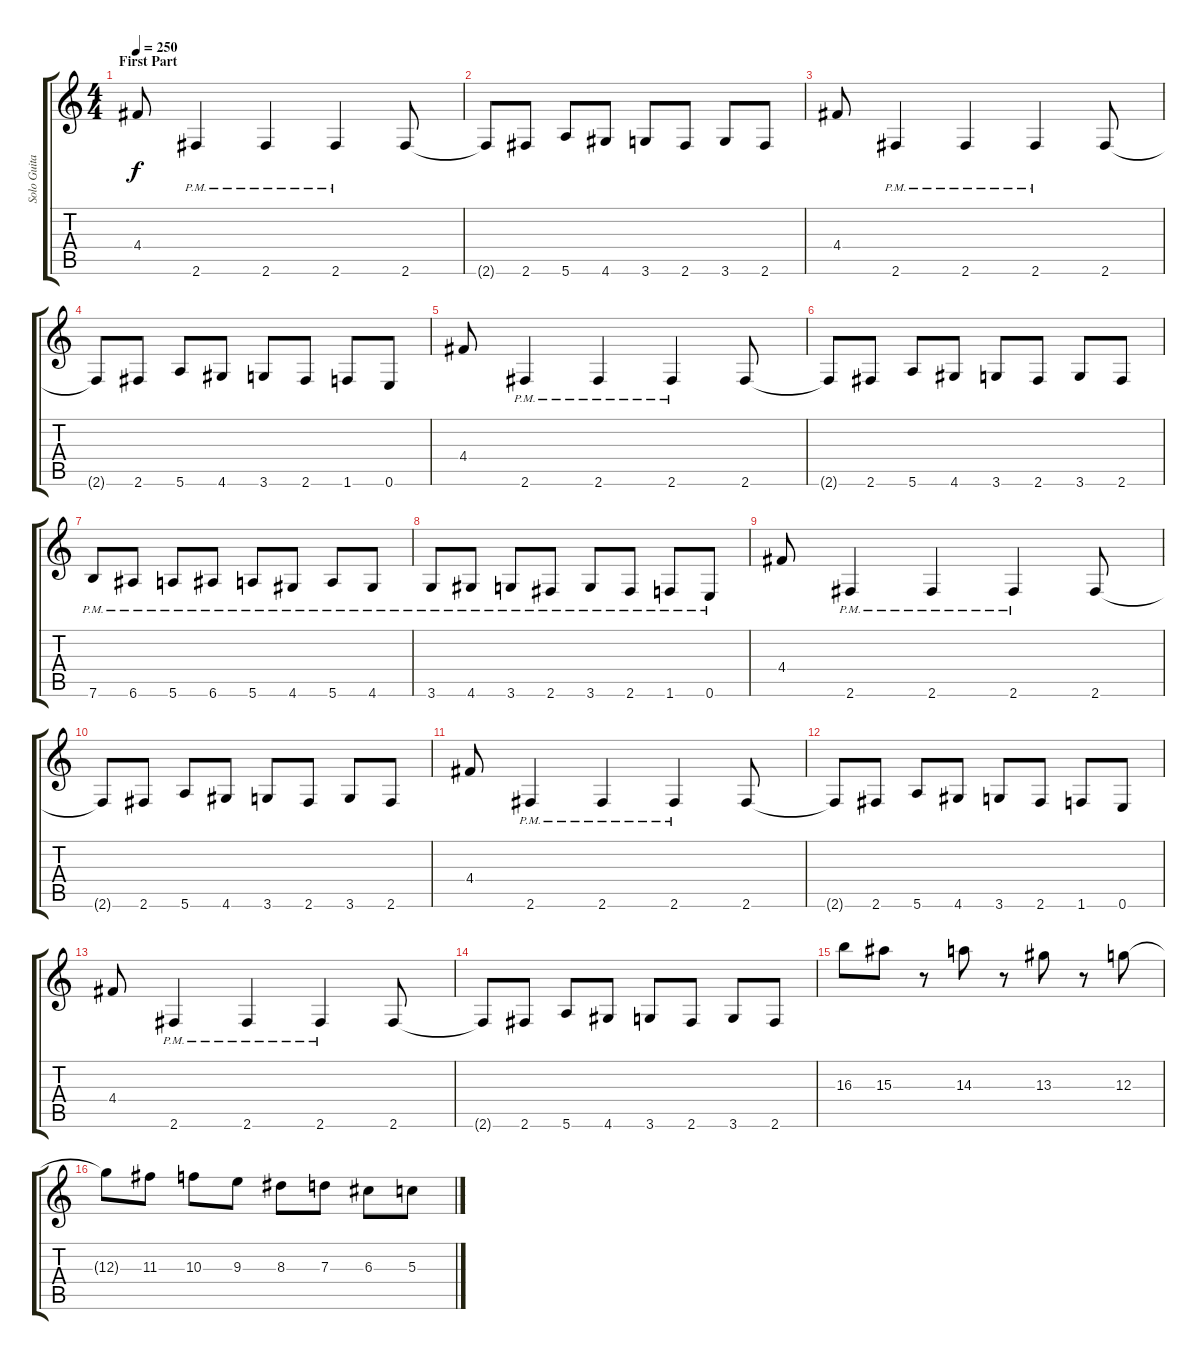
\track ("Solo Guitar" "Solo Guita") {instrument overdrivenguitar}
\staff {score tabs}
\tuning (E4 B3 G3 D3 A2 E2) {hide}
\ts (4 4)
\section ("" "First Part")
\tempo 250
\clef g2
\ks c
4.4.8{dy f} 2.6{pm}.4 2.6{pm}.4 2.6{pm}.4 2.6.8 |
2.6{t}.8 2.6.8 5.6.8 4.6.8 3.6.8 2.6.8 3.6.8 2.6.8 |
4.4.8 2.6{pm}.4 2.6{pm}.4 2.6{pm}.4 2.6.8 |
2.6{t}.8 2.6.8 5.6.8 4.6.8 3.6.8 2.6.8 1.6.8 0.6.8 |
4.4.8 2.6{pm}.4 2.6{pm}.4 2.6{pm}.4 2.6.8 |
2.6{t}.8 2.6.8 5.6.8 4.6.8 3.6.8 2.6.8 3.6.8 2.6.8 |
7.6{pm}.8 6.6{pm}.8 5.6{pm}.8 6.6{pm}.8 5.6{pm}.8 4.6{pm}.8 5.6{pm}.8 4.6{pm}.8 |
3.6{pm}.8 4.6{pm}.8 3.6{pm}.8 2.6{pm}.8 3.6{pm}.8 2.6{pm}.8 1.6{pm}.8 0.6{pm}.8 |
4.4.8 2.6{pm}.4 2.6{pm}.4 2.6{pm}.4 2.6.8 |
2.6{t}.8 2.6.8 5.6.8 4.6.8 3.6.8 2.6.8 3.6.8 2.6.8 |
4.4.8 2.6{pm}.4 2.6{pm}.4 2.6{pm}.4 2.6.8 |
2.6{t}.8 2.6.8 5.6.8 4.6.8 3.6.8 2.6.8 1.6.8 0.6.8 |
4.4.8 2.6{pm}.4 2.6{pm}.4 2.6{pm}.4 2.6.8 |
2.6{t}.8 2.6.8 5.6.8 4.6.8 3.6.8 2.6.8 3.6.8 2.6.8 |
16.3.8 15.3.8 r.8 14.3.8 r.8 13.3.8 r.8 12.3.8 |
12.3{t}.8 11.3.8 10.3.8 9.3.8 8.3.8 7.3.8 6.3.8 5.3.8
